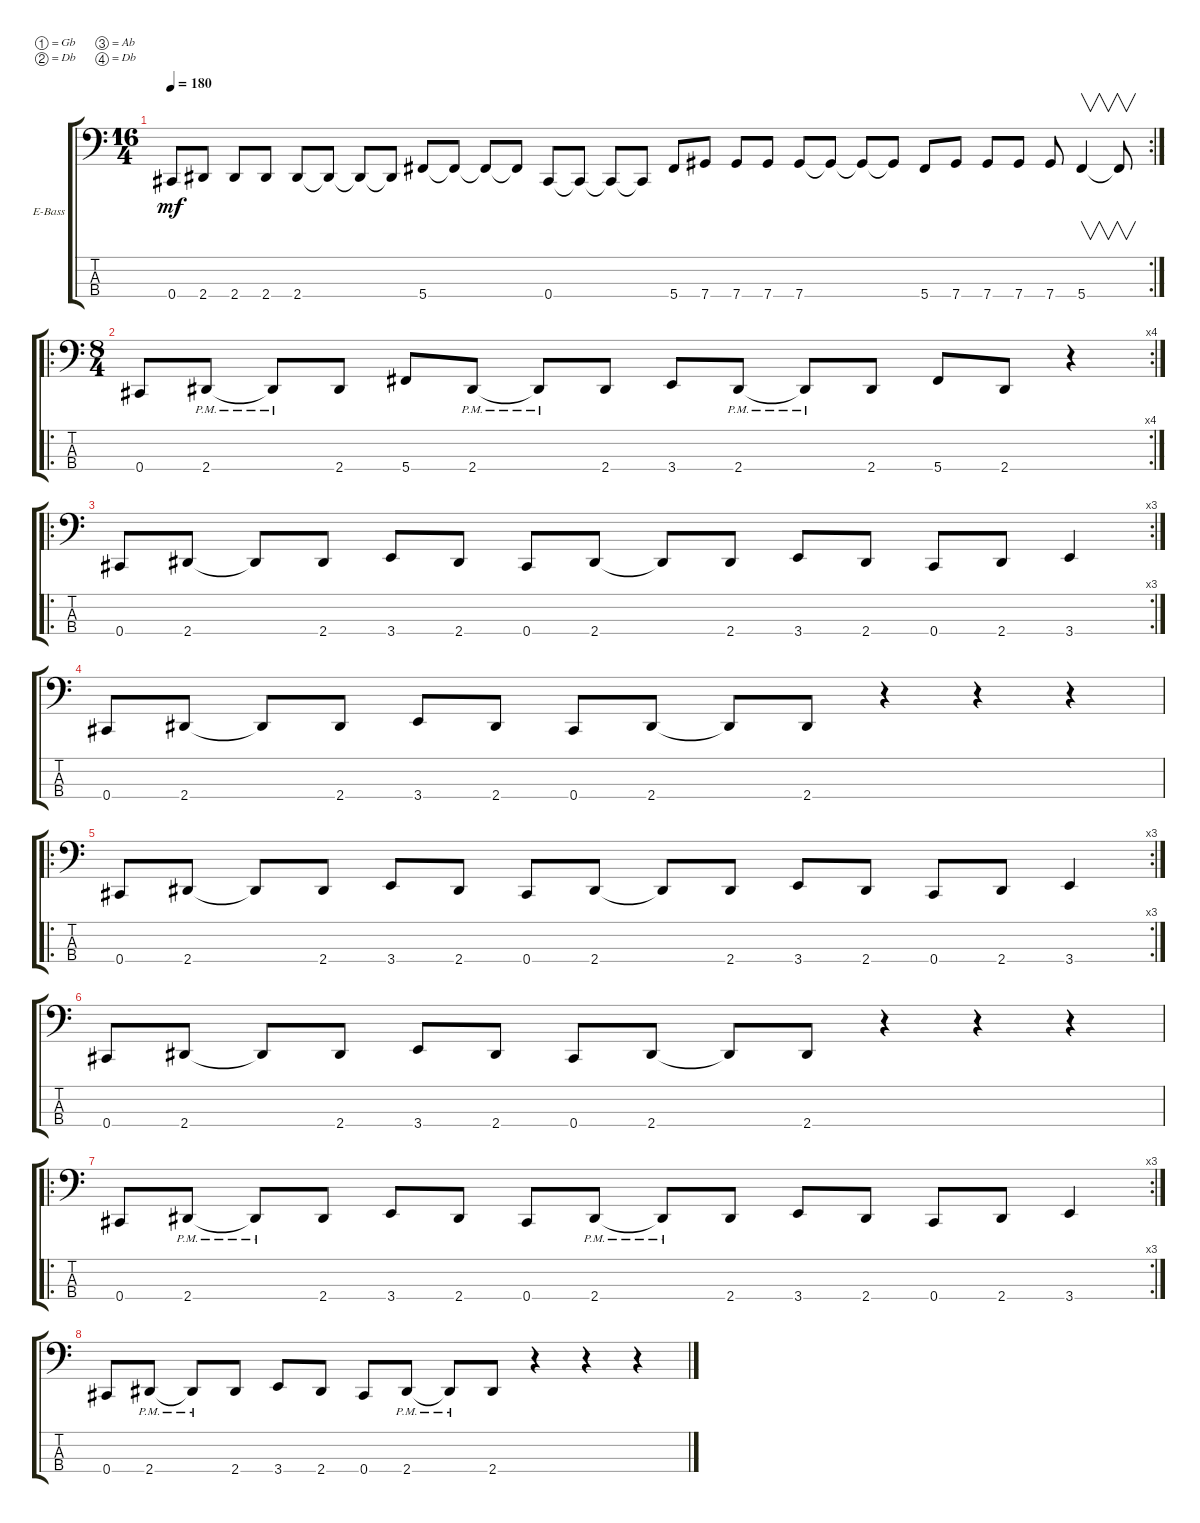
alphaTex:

\bracketExtendMode groupsimilarinstruments
\firstSystemTrackNameOrientation horizontal
\otherSystemsTrackNameOrientation horizontal
\track ("Electric Bass" "E-Bass") {instrument electricbassfinger}
\staff {score tabs}
\tuning (Gb2 Db2 Ab1 Db1)
\rc 2
\ts (16 4)
\tempo 180
\clef f4
\ks c
0.4.8{dy mf} 2.4.8 2.4.8 2.4.8 2.4.8 2.4{t}.8 2.4{t}.8 2.4{t}.8 5.4.8 5.4{t}.8 5.4{t}.8 5.4{t}.8 0.4.8 0.4{t}.8 0.4{t}.8 0.4{t}.8 5.4.8 7.4.8 7.4.8 7.4.8 7.4.8 7.4{t}.8 7.4{t}.8 7.4{t}.8 5.4.8 7.4.8 7.4.8 7.4.8 7.4.8 5.4.4{v} 5.4{t}.8{v} |
\ro
\rc 4
\ts (8 4)
0.4.8 2.4{pm}.8 2.4{pm t}.8 2.4.8 5.4.8 2.4{pm}.8 2.4{pm t}.8 2.4.8 3.4.8 2.4{pm}.8 2.4{pm t}.8 2.4.8 5.4.8 2.4.8 r.4 |
\ro
\rc 3
0.4.8 2.4.8 2.4{t}.8 2.4.8 3.4.8 2.4.8 0.4.8 2.4.8 2.4{t}.8 2.4.8 3.4.8 2.4.8 0.4.8 2.4.8 3.4.4 |
0.4.8 2.4.8 2.4{t}.8 2.4.8 3.4.8 2.4.8 0.4.8 2.4.8 2.4{t}.8 2.4.8 r.4 r.4 r.4 |
\ro
\rc 3
0.4.8 2.4.8 2.4{t}.8 2.4.8 3.4.8 2.4.8 0.4.8 2.4.8 2.4{t}.8 2.4.8 3.4.8 2.4.8 0.4.8 2.4.8 3.4.4 |
0.4.8 2.4.8 2.4{t}.8 2.4.8 3.4.8 2.4.8 0.4.8 2.4.8 2.4{t}.8 2.4.8 r.4 r.4 r.4 |
\ro
\rc 3
0.4.8 2.4{pm}.8 2.4{pm t}.8 2.4.8 3.4.8 2.4.8 0.4.8 2.4{pm}.8 2.4{pm t}.8 2.4.8 3.4.8 2.4.8 0.4.8 2.4.8 3.4.4 |
0.4.8 2.4{pm}.8 2.4{pm t}.8 2.4.8 3.4.8 2.4.8 0.4.8 2.4{pm}.8 2.4{pm t}.8 2.4.8 r.4 r.4 r.4
